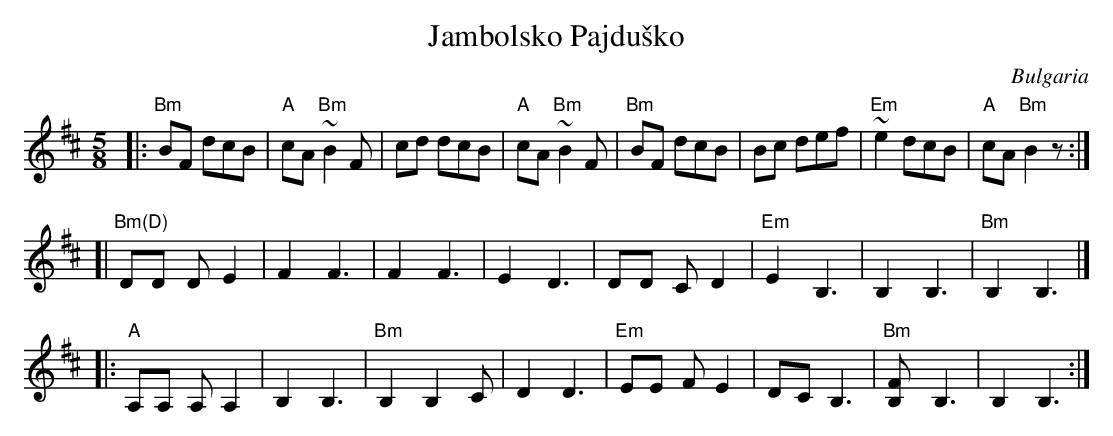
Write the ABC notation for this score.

X:1
T: Jambolsko Pajdu\vsko
O: Bulgaria
M: 5/8
L: 1/8
K: Bm
|: "Bm"BF dcB | "A"cA "Bm"~B2F | cd dcB | "A"cA "Bm"~B2F \
| "Bm"BF dcB | Bc def | "Em"~e2 dcB | "A"cA "Bm"B2z :|
[| "Bm(D)"DD DE2 | F2 F3 | F2 F3 | E2 D3 \
| DD CD2 | "Em"E2 B,3 | B,2 B,3 | "Bm"B,2 B,3 |]
|: "A"A,A, A,A,2 | B,2 B,3 | "Bm"B,2 B,2C | D2 D3 \
| "Em"EE FE2 | DC B,3 | "Bm"[F2B,] B,3 | B,2 B,3 :|
